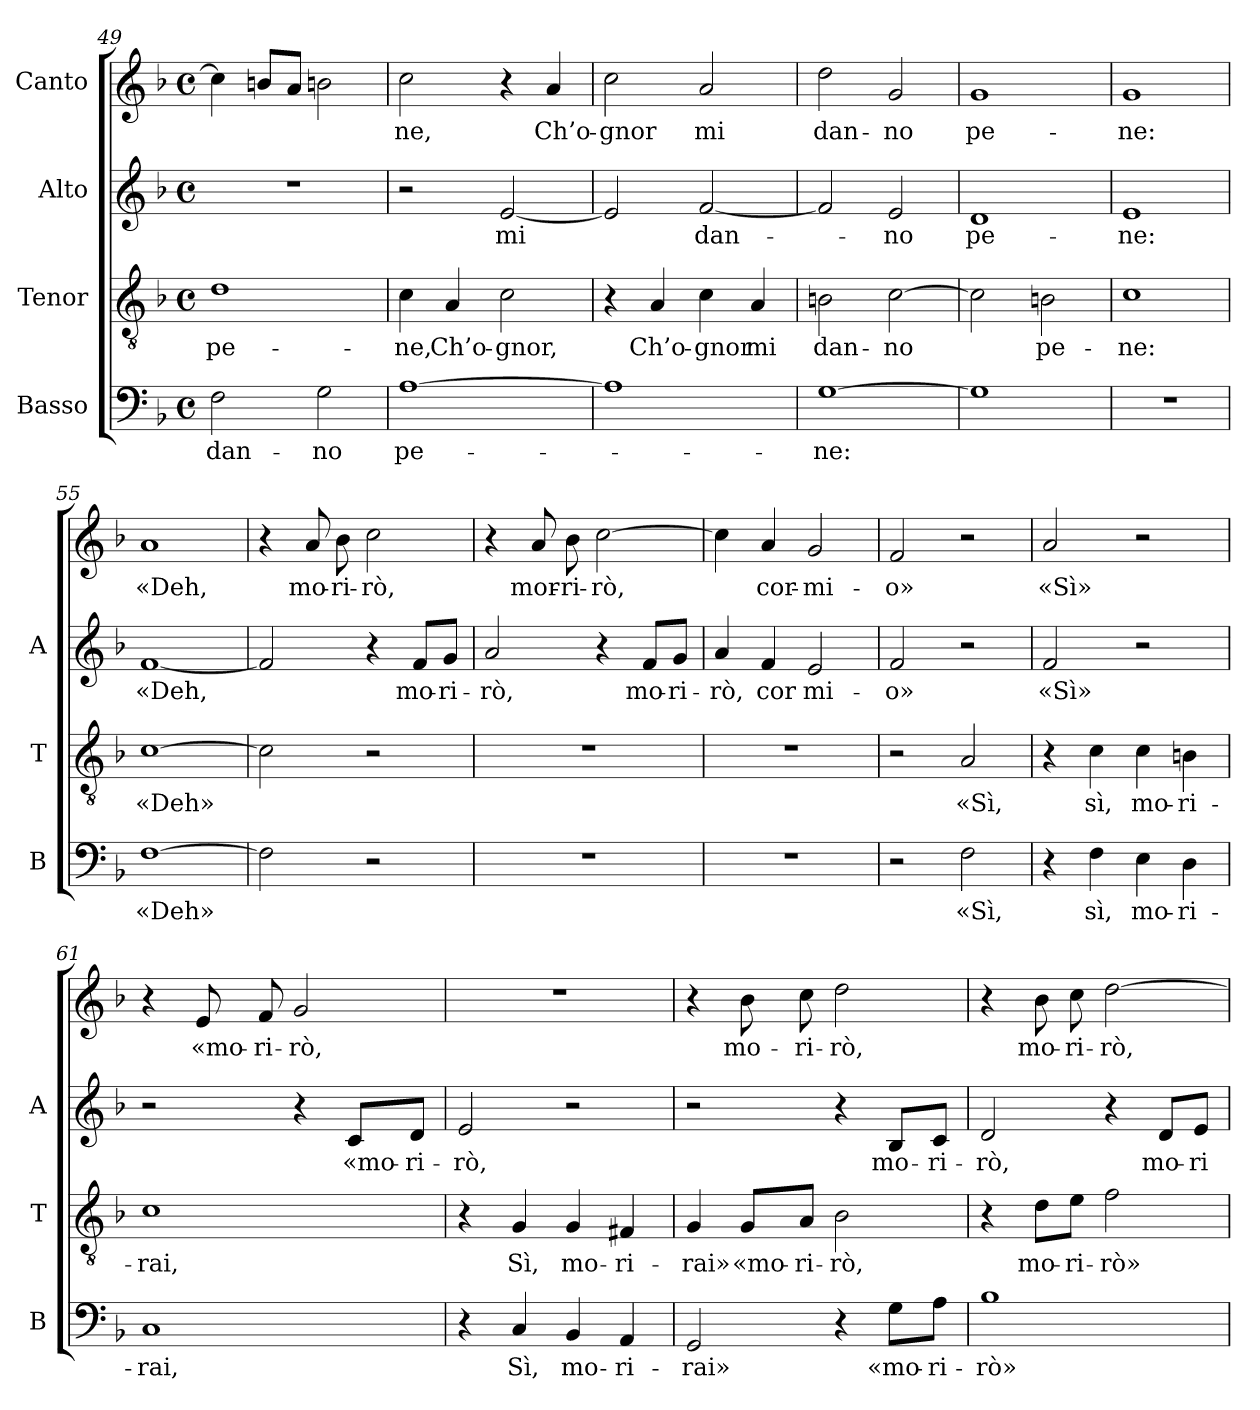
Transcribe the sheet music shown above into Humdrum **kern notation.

**kern	**text	**kern	**text	**kern	**text	**kern	**text
*part4	*part4	*part3	*part3	*part2	*part2	*part1	*part1
*staff4	*staff4	*staff3	*staff3	*staff2	*staff2	*staff1	*staff1
*I"Basso	*	*I"Tenor	*	*I"Alto	*	*I"Canto	*
*I'B	*	*I'T	*	*I'A	*	*	*
*clefF4	*	*clefGv2	*	*clefG2	*	*clefG2	*
*k[b-]	*	*k[b-]	*	*k[b-]	*	*k[b-]	*
*F:	*	*F:	*	*F:	*	*F:	*
*M4/4	*	*M4/4	*	*M4/4	*	*M4/4	*
*met(c)	*	*met(c)	*	*met(c)	*	*met(c)	*
=49	=49	=49	=49	=49	=49	=49	=49
2F	dan-	1d	pe-	1r	.	4cc]	.
.	.	.	.	.	.	8bnL	.
.	.	.	.	.	.	8aJ	.
2G	-no	.	.	.	.	2bn	.
=50	=50	=50	=50	=50	=50	=50	=50
[1A	pe-	4c	-ne,	2r	.	2cc	-ne,
.	.	4A	Ch’o-	.	.	.	.
.	.	2c	-gnor,	[2e	-mi	4r	.
.	.	.	.	.	.	4a	Ch’o-
=51	=51	=51	=51	=51	=51	=51	=51
1A]	.	4r	.	2e]	.	2cc	-gnor
.	.	4A	Ch’o-	.	.	.	.
.	.	4c	-gnor	[2f	dan-	2a	-mi
.	.	4A	-mi	.	.	.	.
=52	=52	=52	=52	=52	=52	=52	=52
[1G	-ne:	2Bn	dan-	2f]	.	2dd	dan-
.	.	[2c	-no	2e	-no	2g	-no
=53	=53	=53	=53	=53	=53	=53	=53
1G]	.	2c]	.	1d	pe-	1g	pe-
.	.	2Bn	pe-	.	.	.	.
=54	=54	=54	=54	=54	=54	=54	=54
1r	.	1c	-ne:	1e	-ne:	1g	-ne:
=55	=55	=55	=55	=55	=55	=55	=55
[1F	-«Deh»	[1c	-«Deh»	[1f	-«Deh,	1a	-«Deh,
=56	=56	=56	=56	=56	=56	=56	=56
2F]	.	2c]	.	2f]	.	4r	.
.	.	.	.	.	.	8a	mo-
.	.	.	.	.	.	8b-	ri-
2r	.	2r	.	4r	.	2cc	-rò,
.	.	.	.	8f/L	mo-	.	.
.	.	.	.	8g/J	ri-	.	.
=57	=57	=57	=57	=57	=57	=57	=57
1r	.	1r	.	2a	-rò,	4r	.
.	.	.	.	.	.	8a	mor-
.	.	.	.	.	.	8b-	ri-
.	.	.	.	4r	.	[2cc	-rò,
.	.	.	.	8f/L	mo-	.	.
.	.	.	.	8g/J	ri-	.	.
=58	=58	=58	=58	=58	=58	=58	=58
1r	.	1r	.	4a	-rò,	4cc]	.
.	.	.	.	4f	-cor	4a	cor-
.	.	.	.	2e	mi-	2g	mi-
=59	=59	=59	=59	=59	=59	=59	=59
2r	.	2r	.	2f	-o»	2f	-o»
2F	-«Sì,	2A	-«Sì,	2r	.	2r	.
!!LO:PB:g=z
=60	=60	=60	=60	=60	=60	=60	=60
4r	.	4r	.	2f	-«Sì»	2a	-«Sì»
4F	-sì,	4c	-sì,	.	.	.	.
4E	mo-	4c	mo-	2r	.	2r	.
4D	ri-	4Bn	ri-	.	.	.	.
=61	=61	=61	=61	=61	=61	=61	=61
1C	-rai,	1c	-rai,	2r	.	4r	.
.	.	.	.	.	.	8e	«mo-
.	.	.	.	.	.	8f	ri-
.	.	.	.	4r	.	2g	-rò,
.	.	.	.	8c/L	«mo-	.	.
.	.	.	.	8d/J	ri-	.	.
=62	=62	=62	=62	=62	=62	=62	=62
4r	.	4r	.	2e	-rò,	1r	.
4C	-Sì,	4G	-Sì,	.	.	.	.
4BB-	mo-	4G	mo-	2r	.	.	.
4AA	ri-	4F#X	ri-	.	.	.	.
=63	=63	=63	=63	=63	=63	=63	=63
2GG	-rai»	4G	-rai»	2r	.	4r	.
.	.	8G/L	«mo-	.	.	8b-	mo-
.	.	8A/J	ri-	.	.	8cc	ri-
4r	.	2B-	-rò,	4r	.	2dd	-rò,
8G\L	«mo-	.	.	8B-/L	mo-	.	.
8A\J	ri-	.	.	8c/J	ri-	.	.
=64	=64	=64	=64	=64	=64	=64	=64
1B-	-rò»	4r	.	2d	-rò,	4r	.
.	.	8d\L	mo-	.	.	8b-	mo-
.	.	8e\J	ri-	.	.	8cc	ri-
.	.	2f	-rò»	4r	.	[2dd	-rò,
.	.	.	.	8d/L	mo-	.	.
.	.	.	.	8e/J	ri-	.	.
=	=	=	=	=	=	=	=
*-	*-	*-	*-	*-	*-	*-	*-
